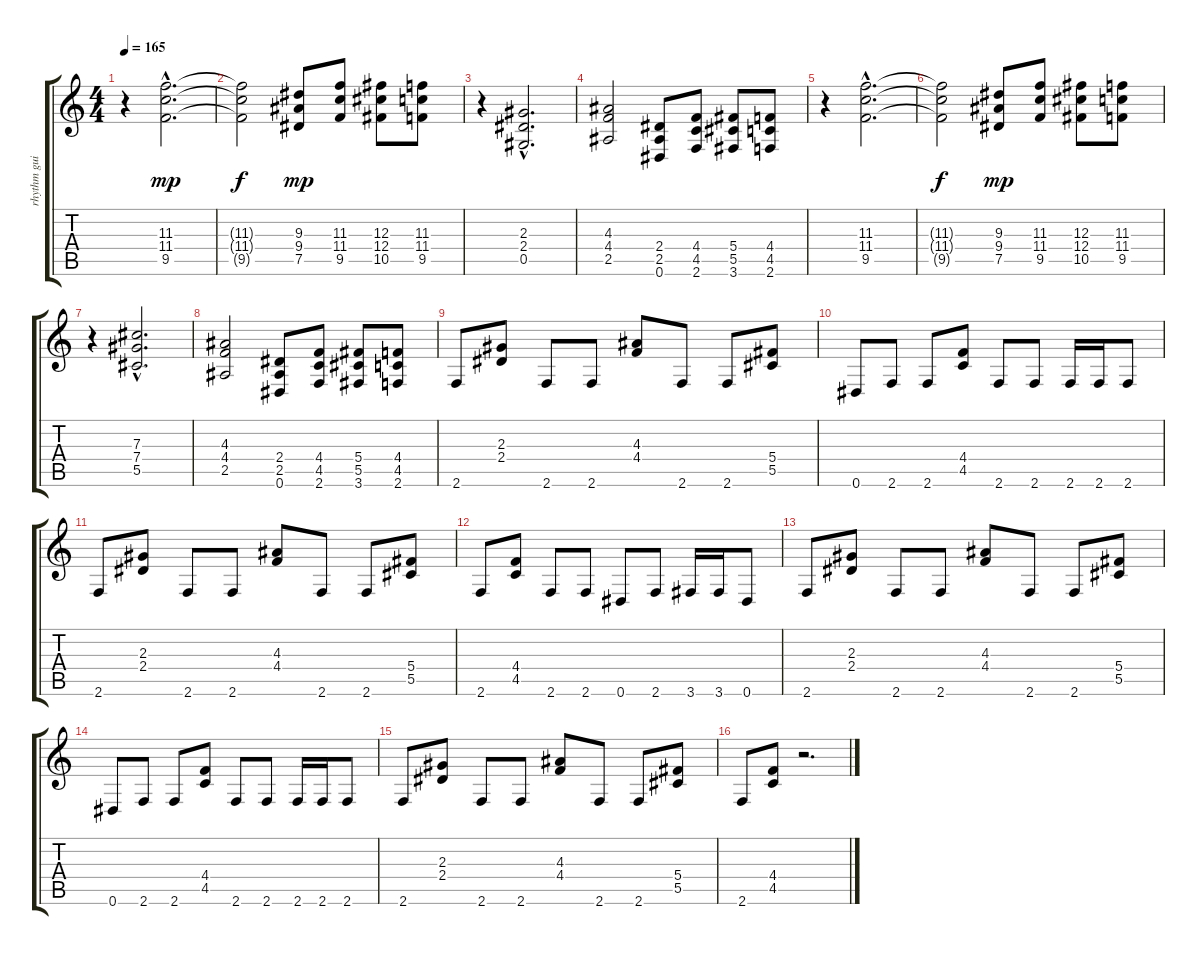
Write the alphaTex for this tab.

\track ("rhythm guitar I" "rhythm gui") {instrument overdrivenguitar}
\staff {score tabs}
\tuning (Eb4 Bb3 Gb3 Db3 Ab2 Eb2) {hide}
\ts (4 4)
\tempo 165
\clef g2
\ks c
r.4{dy mp} (11.3{hac} 11.4{hac} 9.5{hac}).2{d} |
(11.3{t} 11.4{t} 9.5{t}).2{dy f} (9.3 9.4 7.5).8{dy mp} (11.3 11.4 9.5).8 (12.3 12.4 10.5).8 (11.3 11.4 9.5).8 |
r.4 (2.3{hac} 2.4{hac} 0.5{hac}).2{d} |
(4.3 4.4 2.5).2 (2.4 2.5 0.6).8 (4.4 4.5 2.6).8 (5.4 5.5 3.6).8 (4.4 4.5 2.6).8 |
r.4 (11.3{hac} 11.4{hac} 9.5{hac}).2{d} |
(11.3{t} 11.4{t} 9.5{t}).2{dy f} (9.3 9.4 7.5).8{dy mp} (11.3 11.4 9.5).8 (12.3 12.4 10.5).8 (11.3 11.4 9.5).8 |
r.4 (7.3{hac} 7.4{hac} 5.5{hac}).2{d} |
(4.3 4.4 2.5).2 (2.4 2.5 0.6).8 (4.4 4.5 2.6).8 (5.4 5.5 3.6).8 (4.4 4.5 2.6).8 |
2.6.8 (2.3 2.4).8 2.6.8 2.6.8 (4.3 4.4).8 2.6.8 2.6.8 (5.4 5.5).8 |
0.6.8 2.6.8 2.6.8 (4.4 4.5).8 2.6.8 2.6.8 2.6.16 2.6.16 2.6.8 |
2.6.8 (2.3 2.4).8 2.6.8 2.6.8 (4.3 4.4).8 2.6.8 2.6.8 (5.4 5.5).8 |
2.6.8 (4.4 4.5).8 2.6.8 2.6.8 0.6.8 2.6.8 3.6.16 3.6.16 0.6.8 |
2.6.8 (2.3 2.4).8 2.6.8 2.6.8 (4.3 4.4).8 2.6.8 2.6.8 (5.4 5.5).8 |
0.6.8 2.6.8 2.6.8 (4.4 4.5).8 2.6.8 2.6.8 2.6.16 2.6.16 2.6.8 |
2.6.8 (2.3 2.4).8 2.6.8 2.6.8 (4.3 4.4).8 2.6.8 2.6.8 (5.4 5.5).8 |
2.6.8 (4.4 4.5).8 r.2{d}
